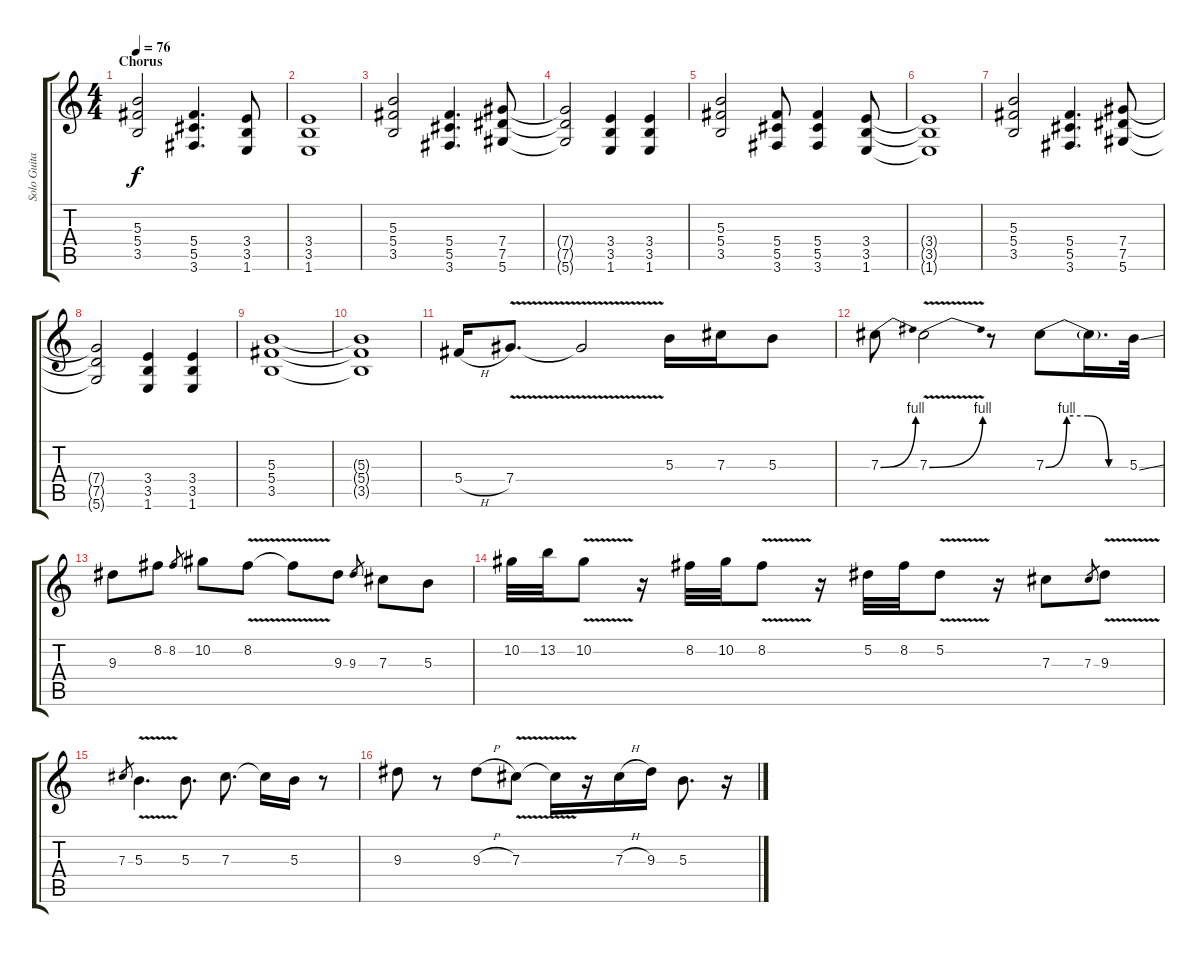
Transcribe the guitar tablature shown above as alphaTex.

\track ("Solo Guitar" "Solo Guita") {instrument overdrivenguitar}
\staff {score tabs}
\tuning (Eb4 Bb3 Gb3 Db3 Ab2 Eb2) {hide}
\ts (4 4)
\section ("" "Chorus")
\tempo 76
\clef g2
\ks c
(5.3 5.4 3.5).2{dy f} (5.4 5.5 3.6).4{d} (3.4 3.5 1.6).8 |
(3.4 3.5 1.6).1 |
(5.3 5.4 3.5).2 (5.4 5.5 3.6).4{d} (7.4 7.5 5.6).8 |
(7.4{t} 7.5{t} 5.6{t}).2 (3.4 3.5 1.6).4 (3.4 3.5 1.6).4 |
(5.3 5.4 3.5).2 (5.4 5.5 3.6).8 (5.4 5.5 3.6).4 (3.4 3.5 1.6).8 |
(3.4{t} 3.5{t} 1.6{t}).1 |
(5.3 5.4 3.5).2 (5.4 5.5 3.6).4{d} (7.4 7.5 5.6).8 |
(7.4{t} 7.5{t} 5.6{t}).2 (3.4 3.5 1.6).4 (3.4 3.5 1.6).4 |
(5.3 5.4 3.5).1 |
(5.3{t} 5.4{t} 3.5{t}).1 |
5.4{h}.16 7.4{v}.8{d} 7.4{t}.2 5.3.16 7.3.16 5.3.8 |
7.3{be (bend 0 0 60 4)}.8 7.3{be (bend 0 0 60 4) v}.2 r.8 7.3{be (custom 0 0 15 4 30 4 45 0 60 0)}.8 7.3{t}.16{d} 5.3{ss}.32 |
9.3.8 8.2.8 8.2.8{gr} 10.2.8 8.2{v}.8 8.2{t}.8 9.3.8 9.3.8{gr} 7.3.8 5.3.8 |
10.2.32 13.2.32 10.2{v}.8 r.16 8.2.32 10.2.32 8.2{v}.8 r.16 5.2.32 8.2.32 5.2{v}.8 r.16 7.3.8 7.3.8{gr} 9.3{v}.8 |
7.3.8{gr} 5.3{v}.4{d} 5.3.8{d} 7.3.8{d} 7.3{t}.16 5.3.16 r.8 |
9.3.8 r.8 9.3{h}.8 7.3{v}.8 7.3{t}.16 r.16 7.3{h}.16 9.3.16 5.3.8{d} r.16
